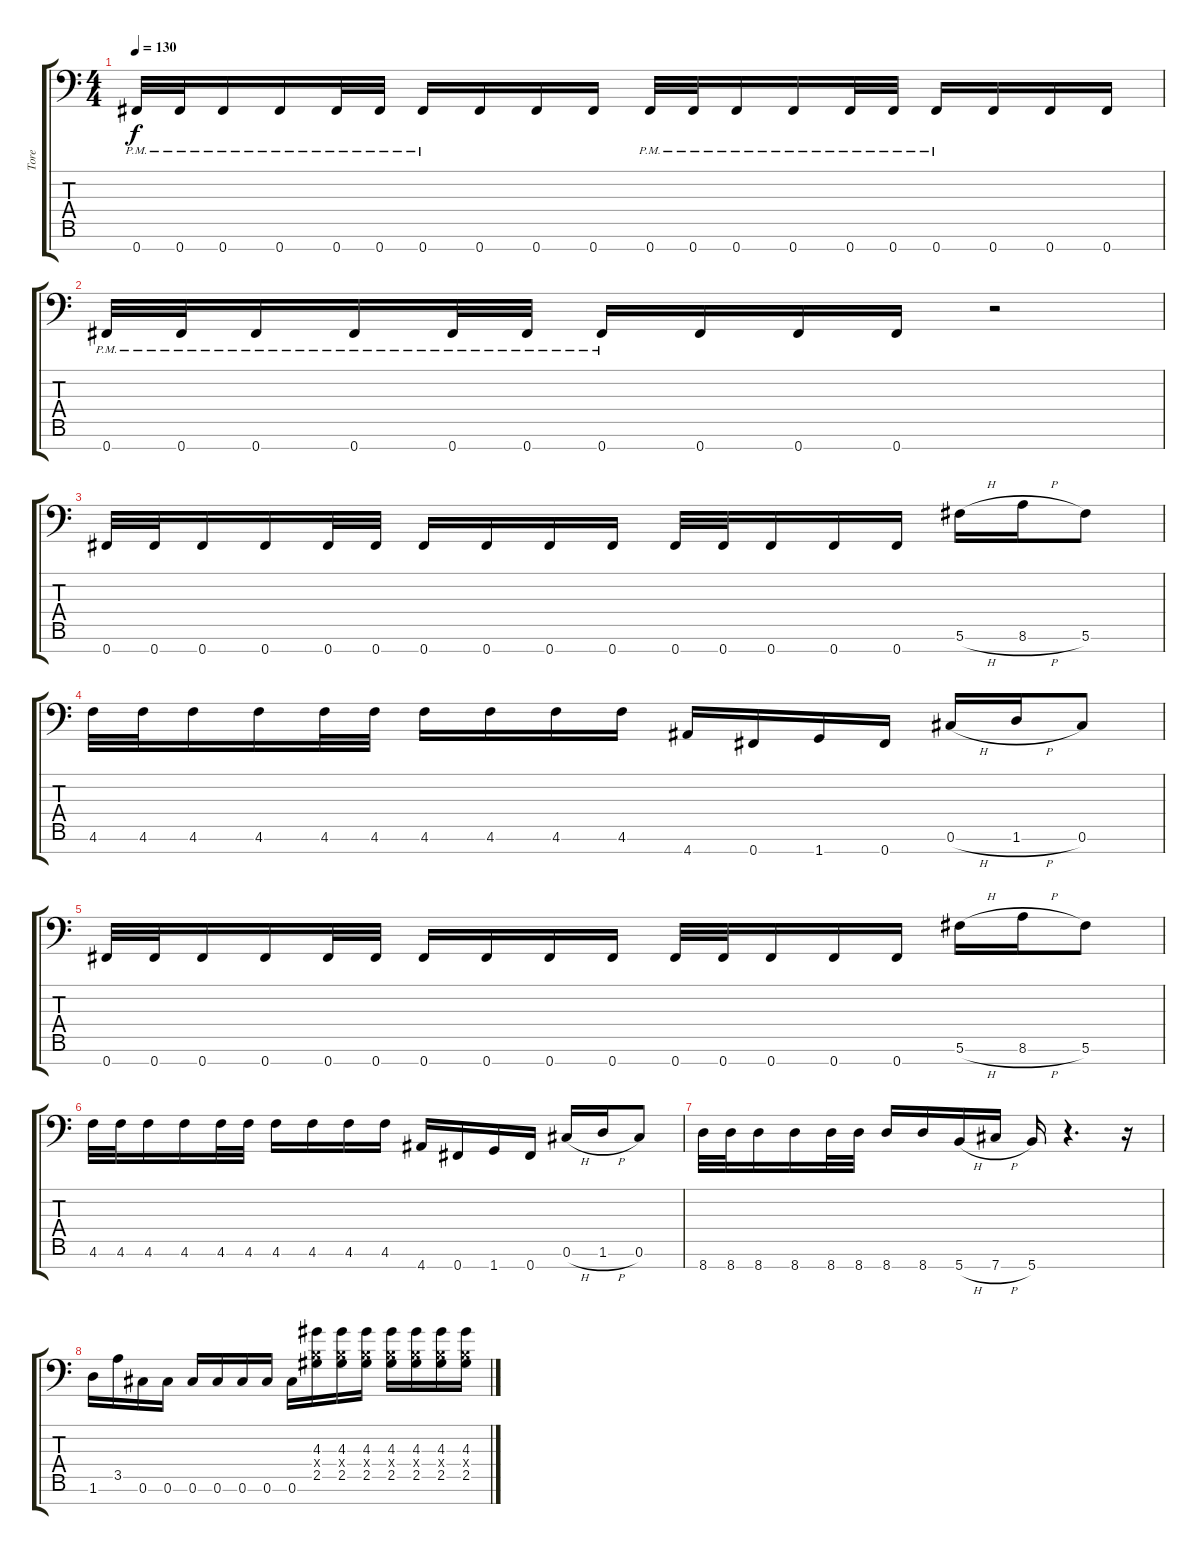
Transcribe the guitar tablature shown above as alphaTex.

\track ("Tore" "Tore") {instrument distortionguitar}
\staff {score tabs}
\tuning (Db4 Ab3 E3 B2 Gb2 Db2 Gb1) {hide}
\ts (4 4)
\tempo 130
\clef f4
\ks c
0.7{pm}.32{dy f} 0.7{pm}.32 0.7{pm}.16 0.7{pm}.16 0.7{pm}.32 0.7{pm}.32 0.7{pm}.16 0.7.16 0.7.16 0.7.16 0.7{pm}.32 0.7{pm}.32 0.7{pm}.16 0.7{pm}.16 0.7{pm}.32 0.7{pm}.32 0.7{pm}.16 0.7.16 0.7.16 0.7.16 |
0.7{pm}.32 0.7{pm}.32 0.7{pm}.16 0.7{pm}.16 0.7{pm}.32 0.7{pm}.32 0.7{pm}.16 0.7.16 0.7.16 0.7.16 r.2 |
0.7.32 0.7.32 0.7.16 0.7.16 0.7.32 0.7.32 0.7.16 0.7.16 0.7.16 0.7.16 0.7.32 0.7.32 0.7.16 0.7.16 0.7.16 5.6{h}.16 8.6{h}.16 5.6.8 |
4.6.32 4.6.32 4.6.16 4.6.16 4.6.32 4.6.32 4.6.16 4.6.16 4.6.16 4.6.16 4.7.16 0.7.16 1.7.16 0.7.16 0.6{h}.16 1.6{h}.16 0.6.8 |
0.7.32 0.7.32 0.7.16 0.7.16 0.7.32 0.7.32 0.7.16 0.7.16 0.7.16 0.7.16 0.7.32 0.7.32 0.7.16 0.7.16 0.7.16 5.6{h}.16 8.6{h}.16 5.6.8 |
4.6.32 4.6.32 4.6.16 4.6.16 4.6.32 4.6.32 4.6.16 4.6.16 4.6.16 4.6.16 4.7.16 0.7.16 1.7.16 0.7.16 0.6{h}.16 1.6{h}.16 0.6.8 |
8.7.32 8.7.32 8.7.16 8.7.16 8.7.32 8.7.32 8.7.16 8.7.16 5.7{h}.16 7.7{h}.16 5.7.16 r.4{d} r.16 |
1.6.16 3.5.16 0.6.16 0.6.16 0.6.16 0.6.16 0.6.16 0.6.16 0.6.16 (4.3 0.4{x} 2.5).16 (4.3 0.4{x} 2.5).16 (4.3 0.4{x} 2.5).16 (4.3 0.4{x} 2.5).16 (4.3 0.4{x} 2.5).16 (4.3 0.4{x} 2.5).16 (4.3 0.4{x} 2.5).16
